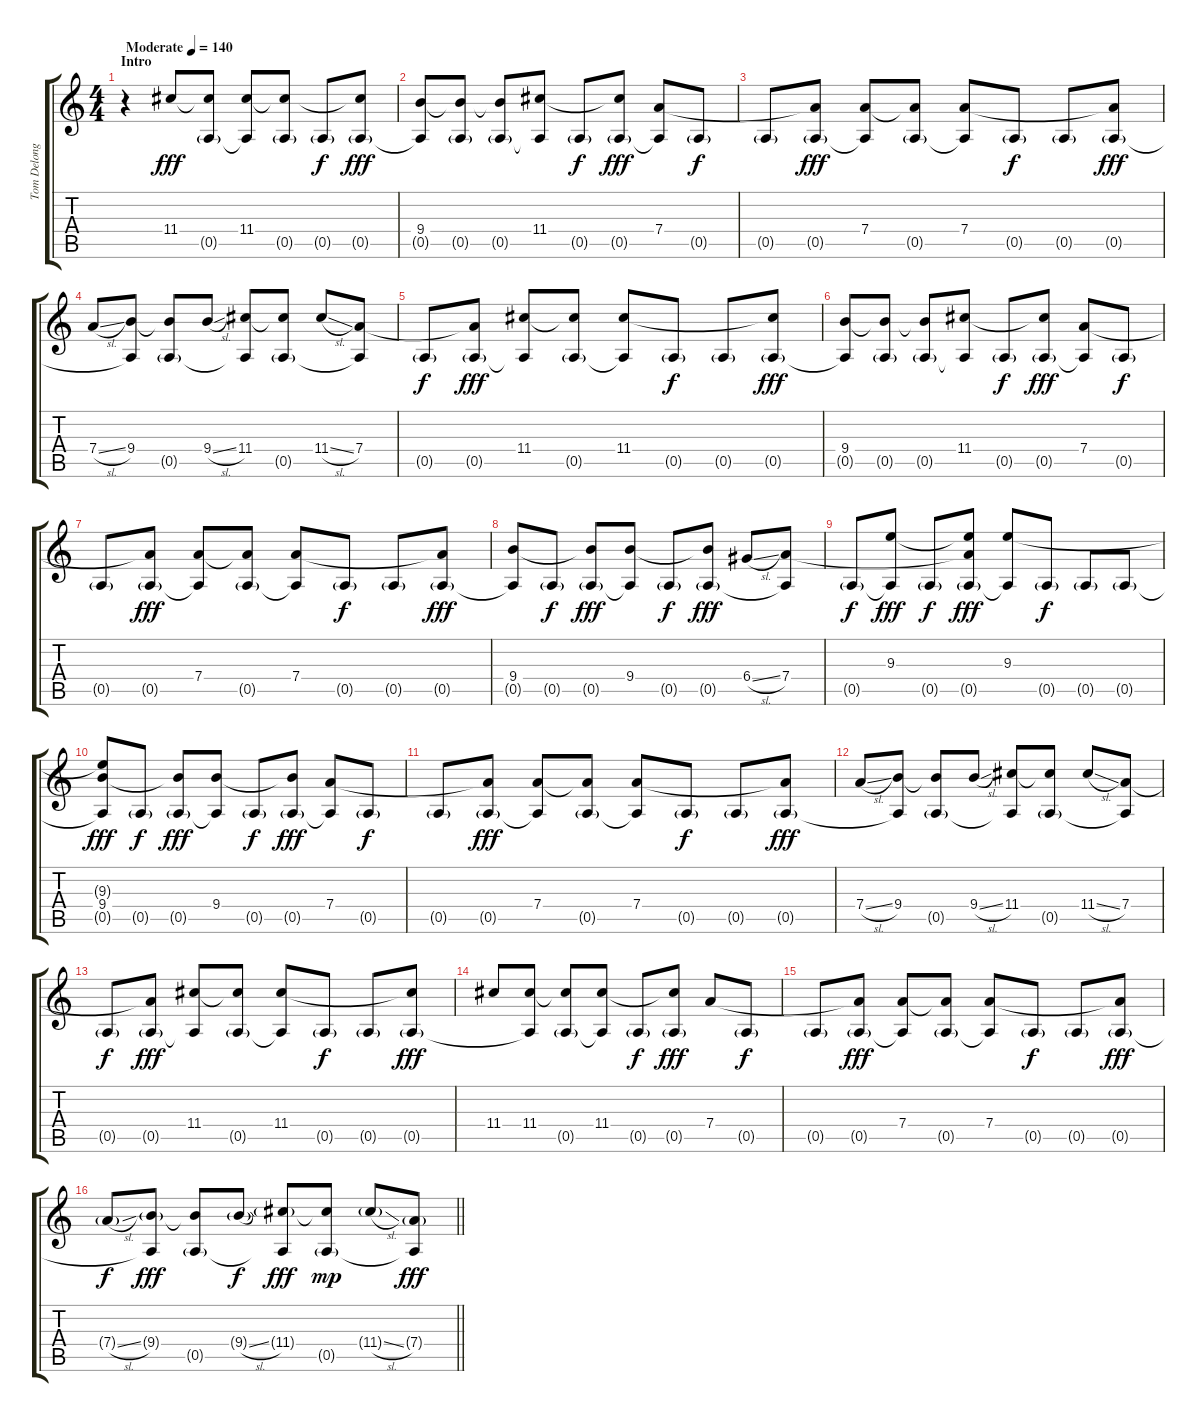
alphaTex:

\track ("Tom Delonge" "Tom Delong") {instrument acousticguitarsteel}
\staff {score tabs}
\tuning (E4 B3 G3 D3 A2 E2) {hide}
\ts (4 4)
\section ("" "Intro")
\tempo (140 "Moderate")
\clef g2
\ks c
r.4{dy fff instrument acousticguitarsteel} 11.4.8 (11.4{t} 0.5{g}).8 (11.4 0.5{t}).8 (11.4{t} 0.5{g}).8 0.5{g}.8{dy f} (11.4{t} 0.5{g}).8{dy fff} |
(9.4 0.5{t}).8 (9.4{t} 0.5{g}).8 (9.4{t} 0.5{g}).8 (11.4 0.5{t}).8 0.5{g}.8{dy f} (11.4{t} 0.5{g}).8{dy fff} (7.4 0.5{t}).8 0.5{g}.8{dy f} |
0.5{g}.8 (7.4{t} 0.5{g}).8{dy fff} (7.4 0.5{t}).8 (7.4{t} 0.5{g}).8 (7.4 0.5{t}).8 0.5{g}.8{dy f} 0.5{g}.8 (7.4{t} 0.5{g}).8{dy fff} |
7.4{sl}.8 (9.4 0.5{t}).8 (9.4{t} 0.5{g}).8 9.4{sl}.8 (11.4 0.5{t}).8 (11.4{t} 0.5{g}).8 11.4{sl}.8 (7.4 0.5{t}).8 |
0.5{g}.8{dy f} (7.4{t} 0.5{g}).8{dy fff} (11.4 0.5{t}).8 (11.4{t} 0.5{g}).8 (11.4 0.5{t}).8 0.5{g}.8{dy f} 0.5{g}.8 (11.4{t} 0.5{g}).8{dy fff} |
(9.4 0.5{t}).8 (9.4{t} 0.5{g}).8 (9.4{t} 0.5{g}).8 (11.4 0.5{t}).8 0.5{g}.8{dy f} (11.4{t} 0.5{g}).8{dy fff} (7.4 0.5{t}).8 0.5{g}.8{dy f} |
0.5{g}.8 (7.4{t} 0.5{g}).8{dy fff} (7.4 0.5{t}).8 (7.4{t} 0.5{g}).8 (7.4 0.5{t}).8 0.5{g}.8{dy f} 0.5{g}.8 (7.4{t} 0.5{g}).8{dy fff} |
(9.4 0.5{t}).8 0.5{g}.8{dy f} (9.4{t} 0.5{g}).8{dy fff} (9.4 0.5{t}).8 0.5{g}.8{dy f} (9.4{t} 0.5{g}).8{dy fff} 6.4{sl}.8 (7.4 0.5{t}).8 |
0.5{g}.8{dy f} (9.3 0.5{t}).8{dy fff} 0.5{g}.8{dy f} (9.3{t} 7.4{t} 0.5{g}).8{dy fff} (9.3 0.5{t}).8 0.5{g}.8{dy f} 0.5{g}.8 0.5{g}.8 |
(9.3{t} 9.4 0.5{t}).8{dy fff} 0.5{g}.8{dy f} (9.4{t} 0.5{g}).8{dy fff} (9.4 0.5{t}).8 0.5{g}.8{dy f} (9.4{t} 0.5{g}).8{dy fff} (7.4 0.5{t}).8 0.5{g}.8{dy f} |
0.5{g}.8 (7.4{t} 0.5{g}).8{dy fff} (7.4 0.5{t}).8 (7.4{t} 0.5{g}).8 (7.4 0.5{t}).8 0.5{g}.8{dy f} 0.5{g}.8 (7.4{t} 0.5{g}).8{dy fff} |
7.4{sl}.8 (9.4 0.5{t}).8 (9.4{t} 0.5{g}).8 9.4{sl}.8 (11.4 0.5{t}).8 (11.4{t} 0.5{g}).8 11.4{sl}.8 (7.4 0.5{t}).8 |
0.5{g}.8{dy f} (7.4{t} 0.5{g}).8{dy fff} (11.4 0.5{t}).8 (11.4{t} 0.5{g}).8 (11.4 0.5{t}).8 0.5{g}.8{dy f} 0.5{g}.8 (11.4{t} 0.5{g}).8{dy fff} |
11.4.8 (11.4 0.5{t}).8 (11.4{t} 0.5{g}).8 (11.4 0.5{t}).8 0.5{g}.8{dy f} (11.4{t} 0.5{g}).8{dy fff} 7.4.8 0.5{g}.8{dy f} |
0.5{g}.8 (7.4{t} 0.5{g}).8{dy fff} (7.4 0.5{t}).8 (7.4{t} 0.5{g}).8 (7.4 0.5{t}).8 0.5{g}.8{dy f} 0.5{g}.8 (7.4{t} 0.5{g}).8{dy fff} |
\barLineRight lightlight
7.4{sl g}.8{dy f} (9.4{g} 0.5{t}).8{dy fff} (9.4{t} 0.5{g}).8 9.4{sl g}.8{dy f} (11.4{g} 0.5{t}).8{dy fff} (11.4{t} 0.5{g}).8{dy mp} 11.4{sl g}.8 (7.4{g} 0.5{t}).8{dy fff}
